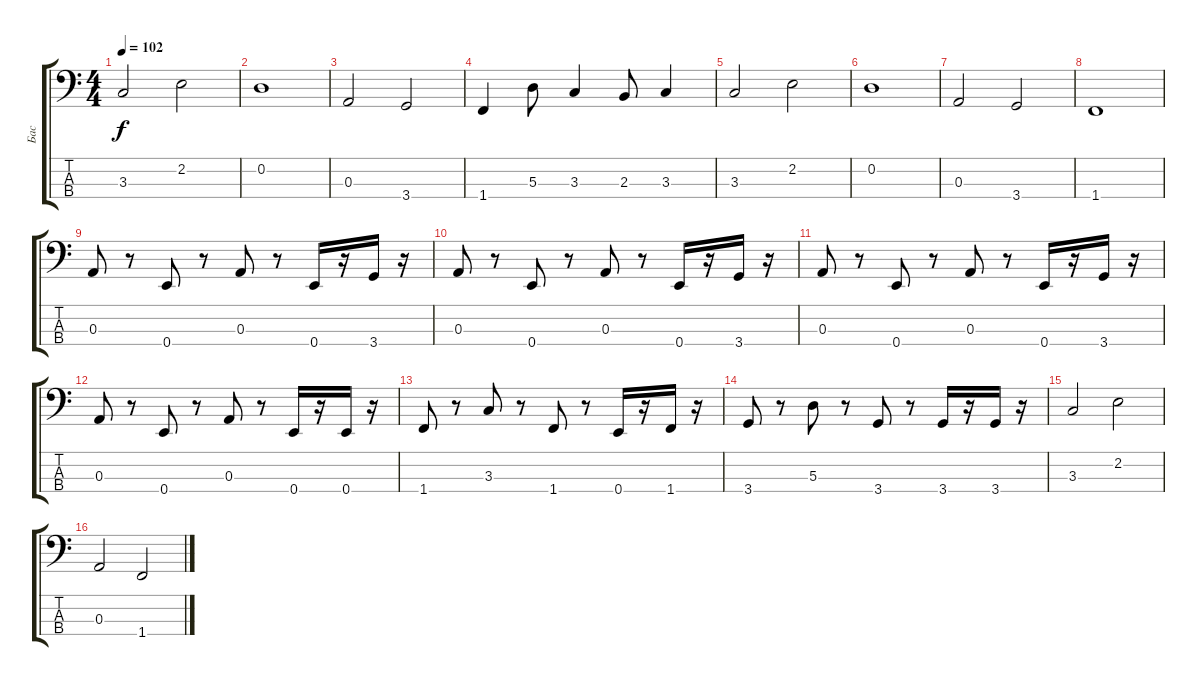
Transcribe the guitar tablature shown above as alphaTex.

\track ("Бас" "Бас") {instrument electricbassfinger}
\staff {score tabs}
\tuning (G2 D2 A1 E1) {hide}
\ts (4 4)
\tempo 102
\clef f4
\ks c
3.3.2{dy f} 2.2.2 |
0.2.1 |
0.3.2 3.4.2 |
1.4.4 5.3.8 3.3.4 2.3.8 3.3.4 |
3.3.2 2.2.2 |
0.2.1 |
0.3.2 3.4.2 |
1.4.1 |
0.3.8 r.8 0.4.8 r.8 0.3.8 r.8 0.4.16 r.16 3.4.16 r.16 |
0.3.8 r.8 0.4.8 r.8 0.3.8 r.8 0.4.16 r.16 3.4.16 r.16 |
0.3.8 r.8 0.4.8 r.8 0.3.8 r.8 0.4.16 r.16 3.4.16 r.16 |
0.3.8 r.8 0.4.8 r.8 0.3.8 r.8 0.4.16 r.16 0.4.16 r.16 |
1.4.8 r.8 3.3.8 r.8 1.4.8 r.8 0.4.16 r.16 1.4.16 r.16 |
3.4.8 r.8 5.3.8 r.8 3.4.8 r.8 3.4.16 r.16 3.4.16 r.16 |
3.3.2 2.2.2 |
0.3.2 1.4.2
